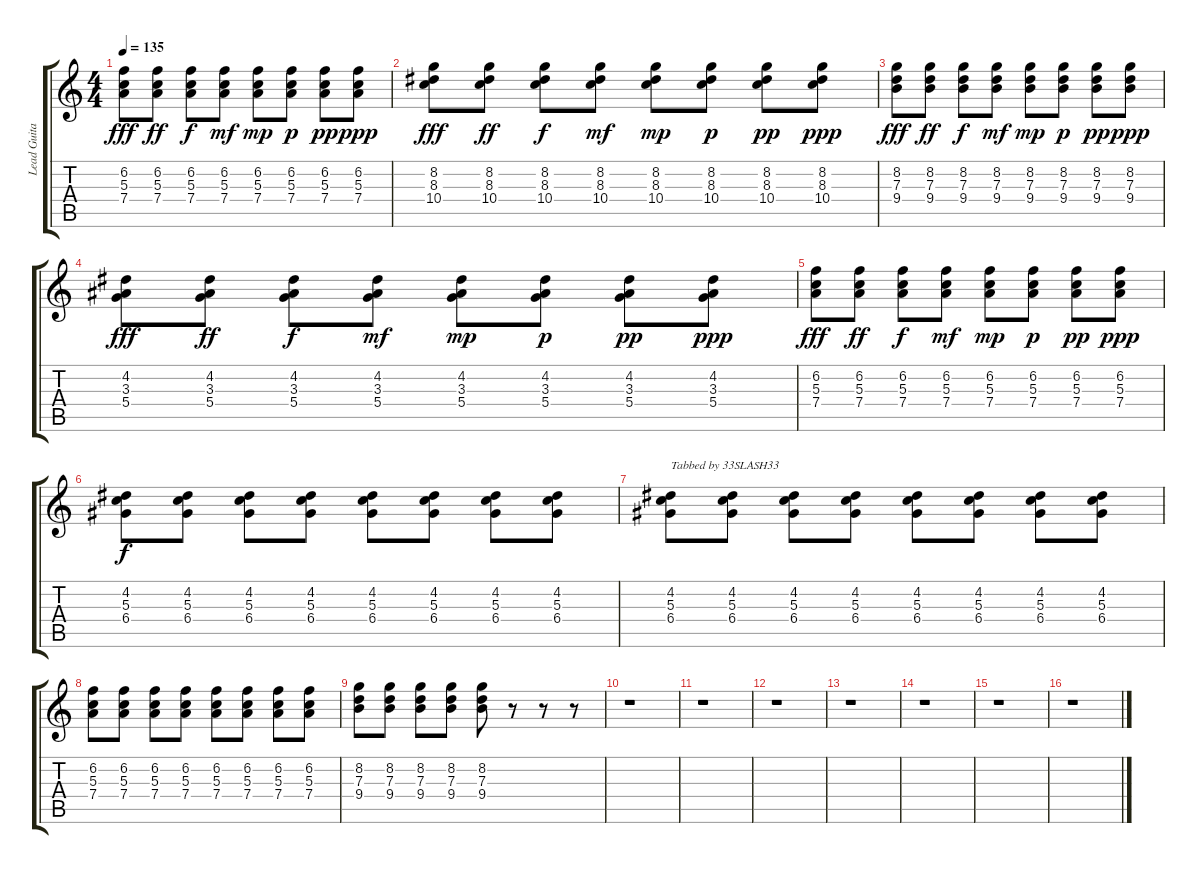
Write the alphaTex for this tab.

\track ("Lead Guitar 2" "Lead Guita") {instrument electricguitarclean}
\staff {score tabs}
\tuning (E4 B3 G3 D3 A2 D2) {hide}
\ts (4 4)
\tempo 135
\clef g2
\ks c
(6.2 5.3 7.4).8{dy fff} (6.2 5.3 7.4).8{dy ff} (6.2 5.3 7.4).8{dy f} (6.2 5.3 7.4).8{dy mf} (6.2 5.3 7.4).8{dy mp} (6.2 5.3 7.4).8{dy p} (6.2 5.3 7.4).8{dy pp} (6.2 5.3 7.4).8{dy ppp} |
(8.2 8.3 10.4).8{dy fff} (8.2 8.3 10.4).8{dy ff} (8.2 8.3 10.4).8{dy f} (8.2 8.3 10.4).8{dy mf} (8.2 8.3 10.4).8{dy mp} (8.2 8.3 10.4).8{dy p} (8.2 8.3 10.4).8{dy pp} (8.2 8.3 10.4).8{dy ppp} |
(8.2 7.3 9.4).8{dy fff} (8.2 7.3 9.4).8{dy ff} (8.2 7.3 9.4).8{dy f} (8.2 7.3 9.4).8{dy mf} (8.2 7.3 9.4).8{dy mp} (8.2 7.3 9.4).8{dy p} (8.2 7.3 9.4).8{dy pp} (8.2 7.3 9.4).8{dy ppp} |
(4.2 3.3 5.4).8{dy fff} (4.2 3.3 5.4).8{dy ff} (4.2 3.3 5.4).8{dy f} (4.2 3.3 5.4).8{dy mf} (4.2 3.3 5.4).8{dy mp} (4.2 3.3 5.4).8{dy p} (4.2 3.3 5.4).8{dy pp} (4.2 3.3 5.4).8{dy ppp} |
(6.2 5.3 7.4).8{dy fff} (6.2 5.3 7.4).8{dy ff} (6.2 5.3 7.4).8{dy f} (6.2 5.3 7.4).8{dy mf} (6.2 5.3 7.4).8{dy mp} (6.2 5.3 7.4).8{dy p} (6.2 5.3 7.4).8{dy pp} (6.2 5.3 7.4).8{dy ppp} |
(4.2 5.3 6.4).8{dy f} (4.2 5.3 6.4).8 (4.2 5.3 6.4).8 (4.2 5.3 6.4).8 (4.2 5.3 6.4).8 (4.2 5.3 6.4).8 (4.2 5.3 6.4).8 (4.2 5.3 6.4).8 |
(4.2 5.3 6.4).8{txt "Tabbed by 33SLASH33"} (4.2 5.3 6.4).8 (4.2 5.3 6.4).8 (4.2 5.3 6.4).8 (4.2 5.3 6.4).8 (4.2 5.3 6.4).8 (4.2 5.3 6.4).8 (4.2 5.3 6.4).8 |
(6.2 5.3 7.4).8 (6.2 5.3 7.4).8 (6.2 5.3 7.4).8 (6.2 5.3 7.4).8 (6.2 5.3 7.4).8 (6.2 5.3 7.4).8 (6.2 5.3 7.4).8 (6.2 5.3 7.4).8 |
(8.2 7.3 9.4).8 (8.2 7.3 9.4).8 (8.2 7.3 9.4).8 (8.2 7.3 9.4).8 (8.2 7.3 9.4).8 r.8 r.8 r.8 |
r.1 |
r.1 |
r.1 |
r.1 |
r.1 |
r.1 |
r.1
